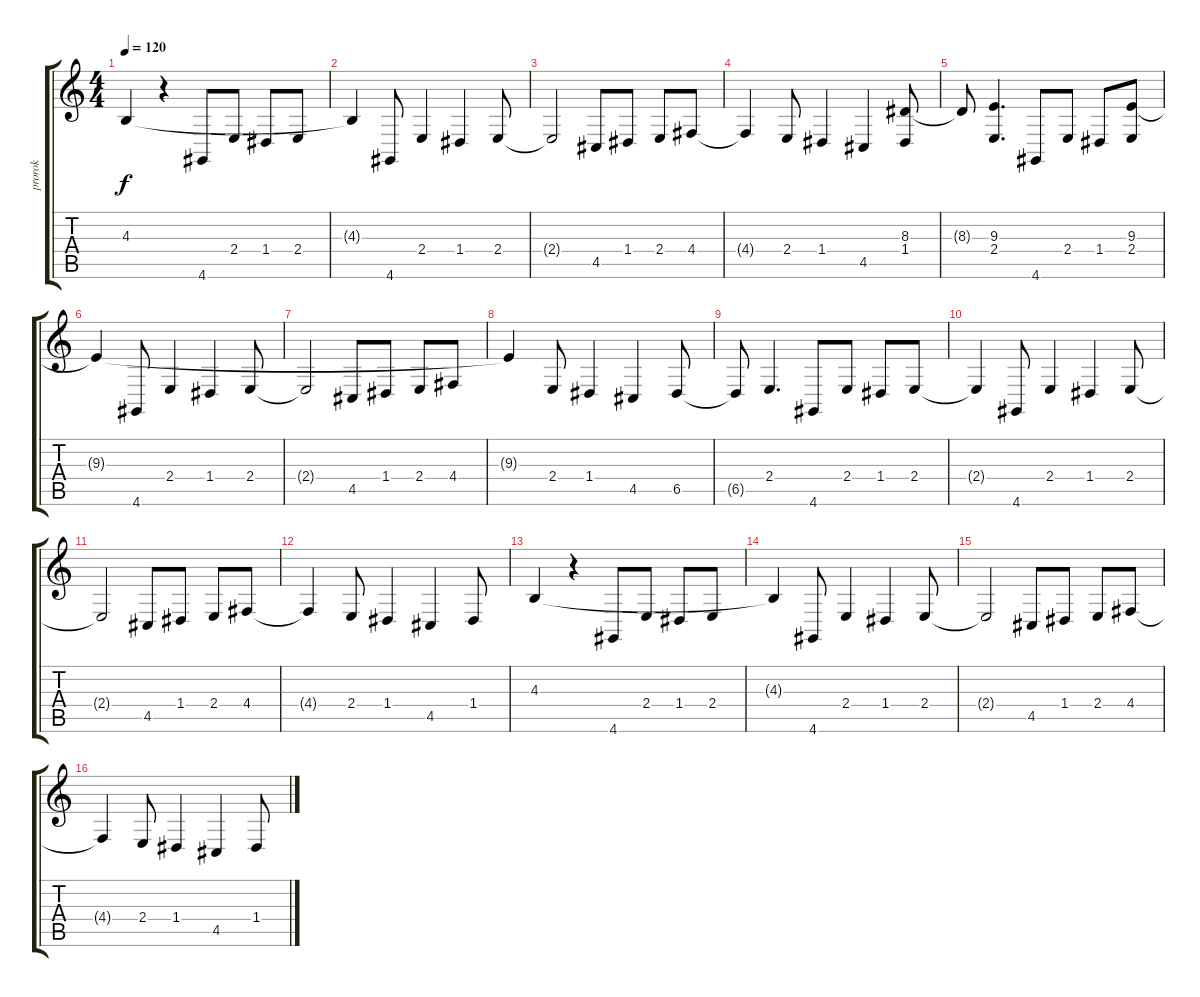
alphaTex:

\track ("prorok" "prorok") {instrument voiceoohs}
\staff {score tabs}
\tuning (E4 B3 G3 D3 A2 E2) {hide}
\ts (4 4)
\tempo 120
\clef g2
\ks c
4.3.4{dy f} r.4 4.6.8 2.4.8 1.4.8 2.4.8 |
4.3{t}.4 4.6.8 2.4.4 1.4.4 2.4.8 |
2.4{t}.2 4.5.8 1.4.8 2.4.8 4.4.8 |
4.4{t}.4 2.4.8 1.4.4 4.5.4 (8.3 1.4).8 |
8.3{t}.8 (9.3 2.4).4{d} 4.6.8 2.4.8 1.4.8 (9.3 2.4).8 |
9.3{t}.4 4.6.8 2.4.4 1.4.4 2.4.8 |
2.4{t}.2 4.5.8 1.4.8 2.4.8 4.4.8 |
9.3{t}.4 2.4.8 1.4.4 4.5.4 6.5.8 |
6.5{t}.8 2.4.4{d} 4.6.8 2.4.8 1.4.8 2.4.8 |
2.4{t}.4 4.6.8 2.4.4 1.4.4 2.4.8 |
2.4{t}.2 4.5.8 1.4.8 2.4.8 4.4.8 |
4.4{t}.4 2.4.8 1.4.4 4.5.4 1.4.8 |
4.3.4 r.4 4.6.8 2.4.8 1.4.8 2.4.8 |
4.3{t}.4 4.6.8 2.4.4 1.4.4 2.4.8 |
2.4{t}.2 4.5.8 1.4.8 2.4.8 4.4.8 |
4.4{t}.4 2.4.8 1.4.4 4.5.4 1.4.8
